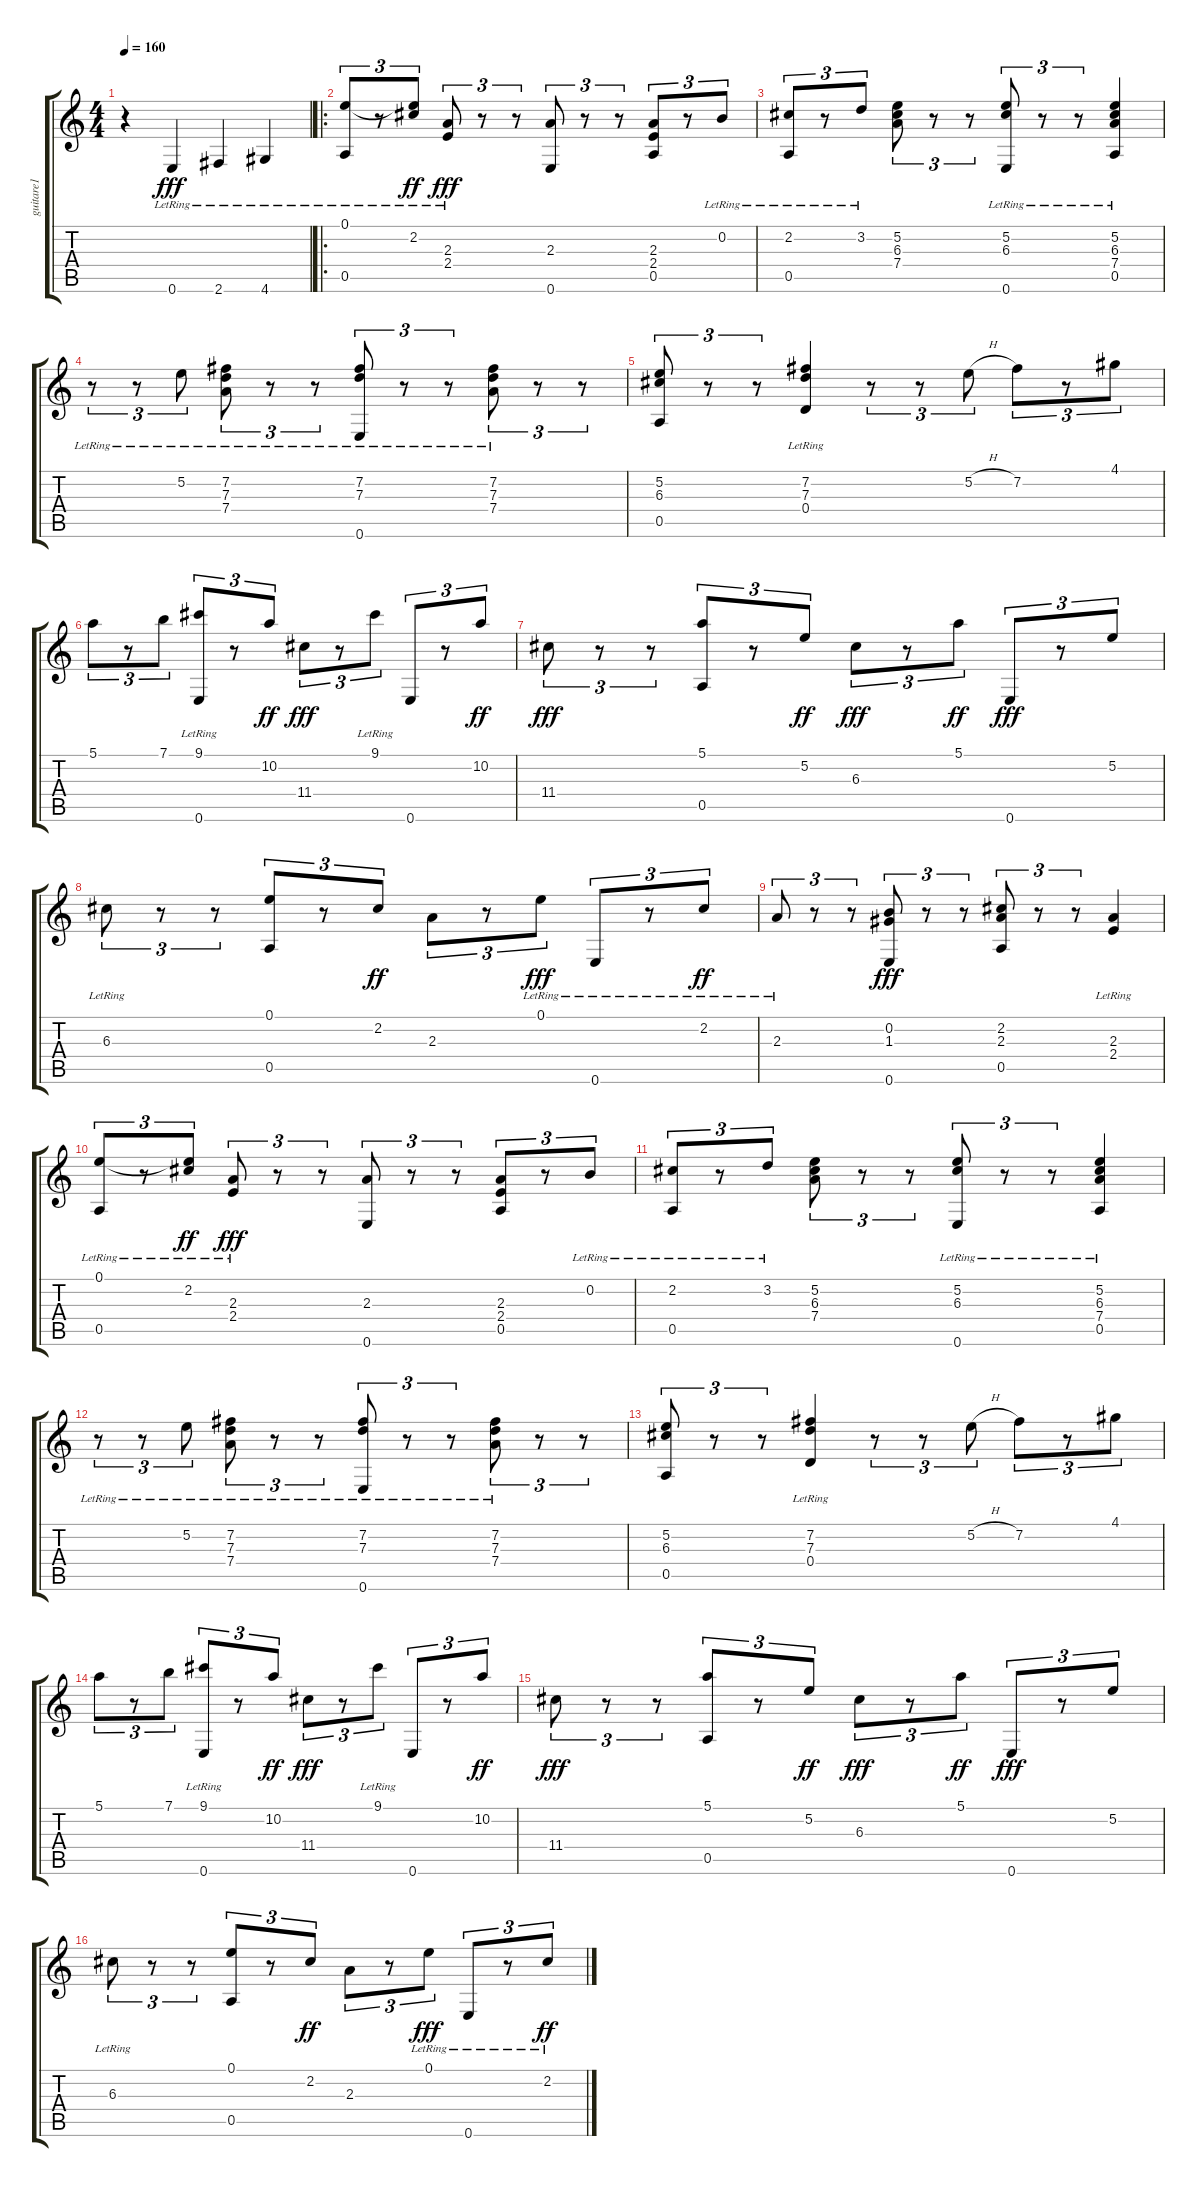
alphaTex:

\track ("guitare1" "guitare1") {instrument electricguitarmuted}
\staff {score tabs}
\tuning (E4 B3 G3 D3 A2 E2) {hide}
\ts (4 4)
\tempo 160
\clef g2
\ks c
r.4{dy fff instrument electricguitarmuted} 0.6{lr}.4 2.6{lr}.4 4.6{lr}.4 |
\ro
(0.1{lr} 0.5).8{tu (3 2)} r.8{tu (3 2)} (0.1{t} 2.2{lr}).8{tu (3 2) dy ff} (2.3{lr} 2.4{lr}).8{tu (3 2) dy fff} r.8{tu (3 2)} r.8{tu (3 2)} (2.3 0.6).8{tu (3 2)} r.8{tu (3 2)} r.8{tu (3 2)} (2.3 2.4 0.5).8{tu (3 2)} r.8{tu (3 2)} 0.2{lr}.8{tu (3 2)} |
(2.2{lr} 0.5{lr}).8{tu (3 2)} r.8{tu (3 2)} 3.2{lr}.8{tu (3 2)} (5.2 6.3 7.4).8{tu (3 2)} r.8{tu (3 2)} r.8{tu (3 2)} (5.2{lr} 6.3{lr} 0.6).8{tu (3 2)} r.8{tu (3 2)} r.8{tu (3 2)} (5.2{lr} 6.3{lr} 7.4{lr} 0.5).4 |
r.8{tu (3 2)} r.8{tu (3 2)} 5.2{lr}.8{tu (3 2)} (7.2 7.3{lr} 7.4{lr}).8{tu (3 2)} r.8{tu (3 2)} r.8{tu (3 2)} (7.2 7.3{lr} 0.6).8{tu (3 2)} r.8{tu (3 2)} r.8{tu (3 2)} (7.2{lr} 7.3{lr} 7.4{lr}).8{tu (3 2)} r.8{tu (3 2)} r.8{tu (3 2)} |
(5.2 6.3 0.5).8{tu (3 2)} r.8{tu (3 2)} r.8{tu (3 2)} (7.2{lr} 7.3{lr} 0.4{lr}).4 r.8{tu (3 2)} r.8{tu (3 2)} 5.2{h}.8{tu (3 2)} 7.2.8{tu (3 2)} r.8{tu (3 2)} 4.1.8{tu (3 2)} |
5.1.8{tu (3 2)} r.8{tu (3 2)} 7.1.8{tu (3 2)} (9.1{lr} 0.6{lr}).8{tu (3 2)} r.8{tu (3 2)} 10.2.8{tu (3 2) dy ff} 11.4.8{tu (3 2) dy fff} r.8{tu (3 2)} 9.1{lr}.8{tu (3 2)} 0.6.8{tu (3 2)} r.8{tu (3 2)} 10.2.8{tu (3 2) dy ff} |
11.4.8{tu (3 2) dy fff} r.8{tu (3 2)} r.8{tu (3 2)} (5.1 0.5).8{tu (3 2)} r.8{tu (3 2)} 5.2.8{tu (3 2) dy ff} 6.3.8{tu (3 2) dy fff} r.8{tu (3 2)} 5.1.8{tu (3 2) dy ff} 0.6.8{tu (3 2) dy fff} r.8{tu (3 2)} 5.2.8{tu (3 2)} |
6.3{lr}.8{tu (3 2)} r.8{tu (3 2)} r.8{tu (3 2)} (0.1 0.5).8{tu (3 2)} r.8{tu (3 2)} 2.2.8{tu (3 2) dy ff} 2.3.8{tu (3 2)} r.8{tu (3 2)} 0.1{lr}.8{tu (3 2) dy fff} 0.6{lr}.8{tu (3 2)} r.8{tu (3 2)} 2.2{lr}.8{tu (3 2) dy ff} |
2.3{lr}.8{tu (3 2)} r.8{tu (3 2)} r.8{tu (3 2)} (0.2 1.3 0.6).8{tu (3 2) dy fff} r.8{tu (3 2)} r.8{tu (3 2)} (2.2 2.3 0.5).8{tu (3 2)} r.8{tu (3 2)} r.8{tu (3 2)} (2.3{lr} 2.4{lr}).4 |
(0.1{lr} 0.5).8{tu (3 2)} r.8{tu (3 2)} (0.1{t} 2.2{lr}).8{tu (3 2) dy ff} (2.3{lr} 2.4{lr}).8{tu (3 2) dy fff} r.8{tu (3 2)} r.8{tu (3 2)} (2.3 0.6).8{tu (3 2)} r.8{tu (3 2)} r.8{tu (3 2)} (2.3 2.4 0.5).8{tu (3 2)} r.8{tu (3 2)} 0.2{lr}.8{tu (3 2)} |
(2.2{lr} 0.5{lr}).8{tu (3 2)} r.8{tu (3 2)} 3.2{lr}.8{tu (3 2)} (5.2 6.3 7.4).8{tu (3 2)} r.8{tu (3 2)} r.8{tu (3 2)} (5.2{lr} 6.3{lr} 0.6).8{tu (3 2)} r.8{tu (3 2)} r.8{tu (3 2)} (5.2{lr} 6.3{lr} 7.4{lr} 0.5).4 |
r.8{tu (3 2)} r.8{tu (3 2)} 5.2{lr}.8{tu (3 2)} (7.2 7.3{lr} 7.4{lr}).8{tu (3 2)} r.8{tu (3 2)} r.8{tu (3 2)} (7.2 7.3{lr} 0.6).8{tu (3 2)} r.8{tu (3 2)} r.8{tu (3 2)} (7.2{lr} 7.3{lr} 7.4{lr}).8{tu (3 2)} r.8{tu (3 2)} r.8{tu (3 2)} |
(5.2 6.3 0.5).8{tu (3 2)} r.8{tu (3 2)} r.8{tu (3 2)} (7.2{lr} 7.3{lr} 0.4{lr}).4 r.8{tu (3 2)} r.8{tu (3 2)} 5.2{h}.8{tu (3 2)} 7.2.8{tu (3 2)} r.8{tu (3 2)} 4.1.8{tu (3 2)} |
5.1.8{tu (3 2)} r.8{tu (3 2)} 7.1.8{tu (3 2)} (9.1{lr} 0.6{lr}).8{tu (3 2)} r.8{tu (3 2)} 10.2.8{tu (3 2) dy ff} 11.4.8{tu (3 2) dy fff} r.8{tu (3 2)} 9.1{lr}.8{tu (3 2)} 0.6.8{tu (3 2)} r.8{tu (3 2)} 10.2.8{tu (3 2) dy ff} |
11.4.8{tu (3 2) dy fff} r.8{tu (3 2)} r.8{tu (3 2)} (5.1 0.5).8{tu (3 2)} r.8{tu (3 2)} 5.2.8{tu (3 2) dy ff} 6.3.8{tu (3 2) dy fff} r.8{tu (3 2)} 5.1.8{tu (3 2) dy ff} 0.6.8{tu (3 2) dy fff} r.8{tu (3 2)} 5.2.8{tu (3 2)} |
6.3{lr}.8{tu (3 2)} r.8{tu (3 2)} r.8{tu (3 2)} (0.1 0.5).8{tu (3 2)} r.8{tu (3 2)} 2.2.8{tu (3 2) dy ff} 2.3.8{tu (3 2)} r.8{tu (3 2)} 0.1{lr}.8{tu (3 2) dy fff} 0.6{lr}.8{tu (3 2)} r.8{tu (3 2)} 2.2{lr}.8{tu (3 2) dy ff}
